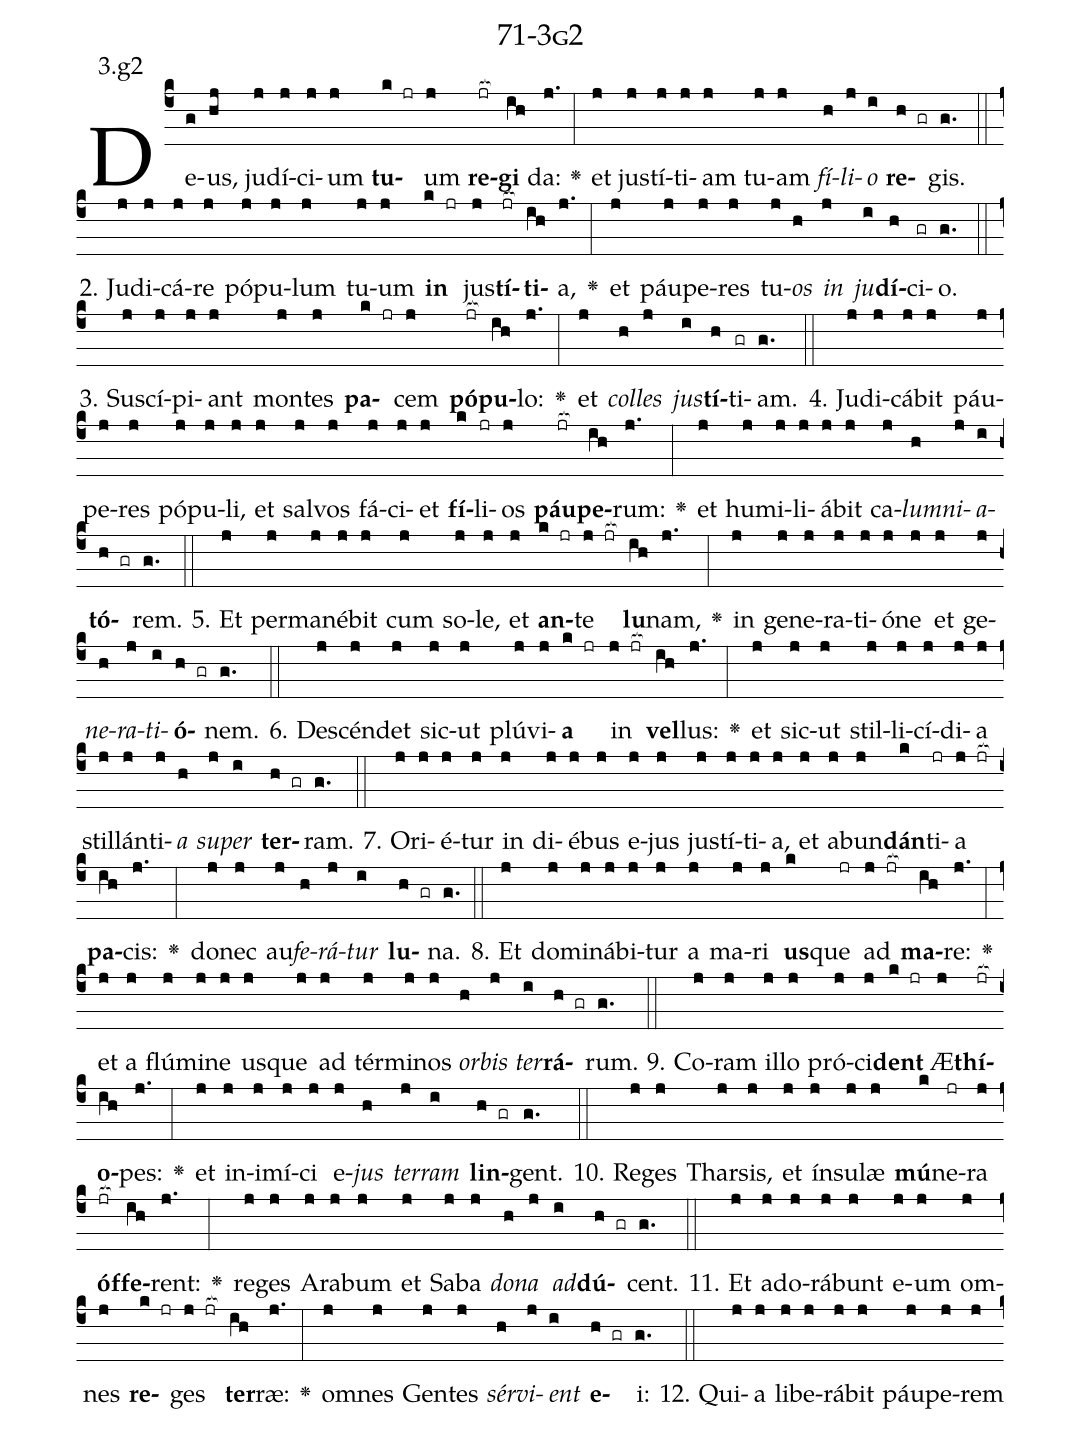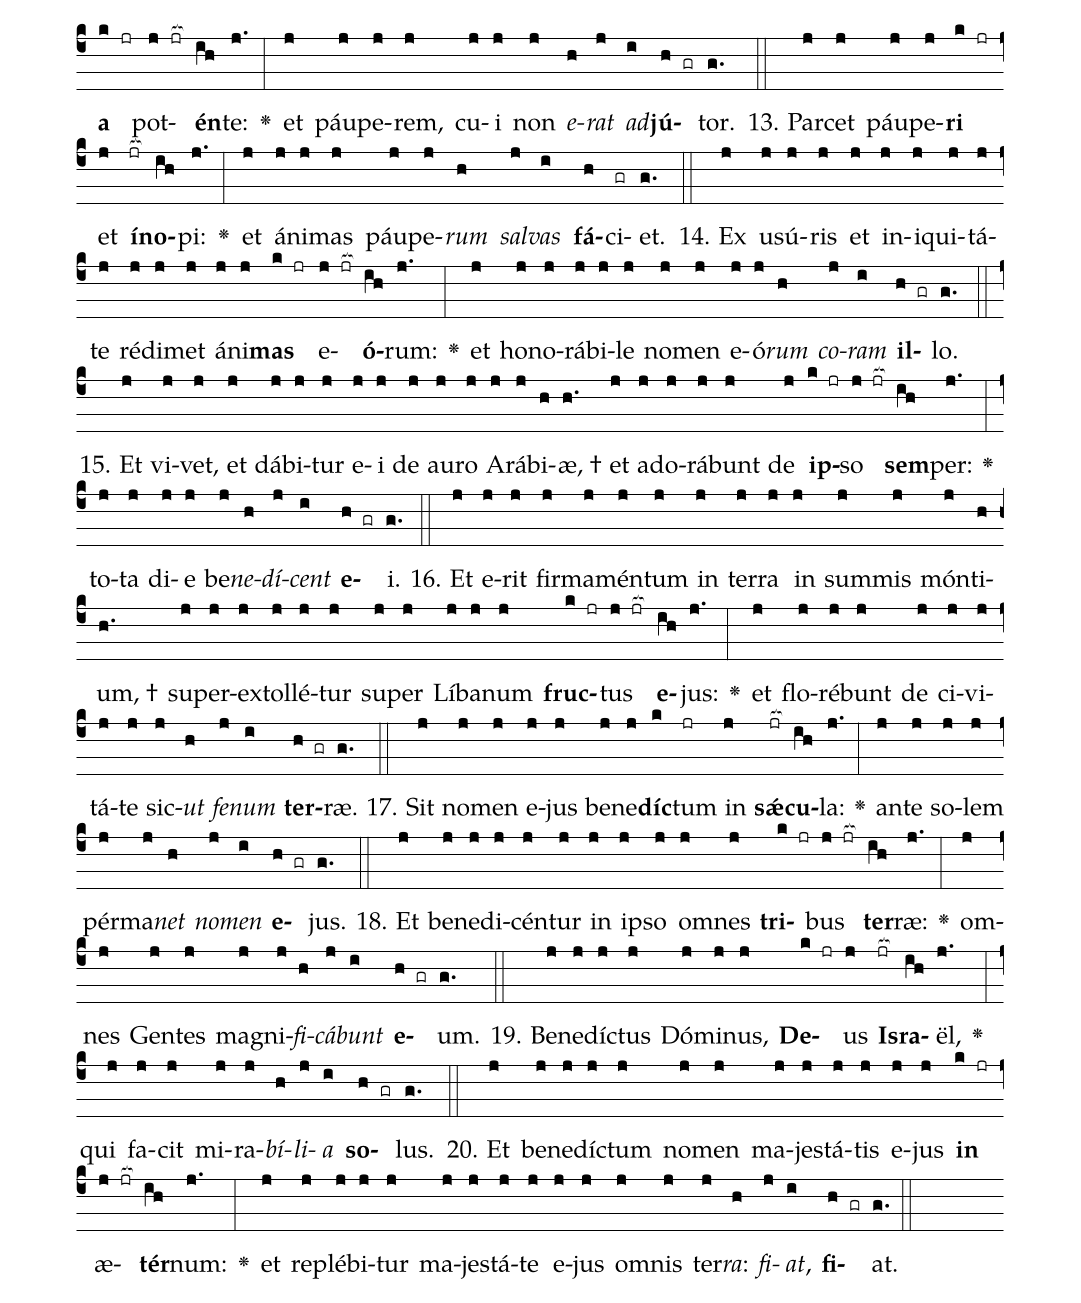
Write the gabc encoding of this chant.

name: 71-3g2;
annotation: 3.g2;
%%
(c4)De(g)us,(hj) ju(j)dí(j)ci(j)um(j) <b>tu</b>(k jr)um(j) <b>re</b>(jr[ocb:1{])<b>gi</b>(ih[ocb:0}]) da:(j.) <v>\greheightstar</v>(:) et(j) jus(j)tí(j)ti(j)am(j) tu(j)am(j) <i>fí</i>(h)<i>li</i>(j)<i>o</i>(i) <b>re</b>(h gr)gis.(g.) (::)
2. Ju(j)di(j)cá(j)re(j) pó(j)pu(j)lum(j) tu(j)um(j) <b>in</b>(k jr) jus(j)<b>tí</b>(jr[ocb:1{])<b>ti</b>(ih[ocb:0}])a,(j.) <v>\greheightstar</v>(:) et(j) páu(j)pe(j)res(j) tu(j)<i>os</i>(h) <i>in</i>(j) <i>ju</i>(i)<b>dí</b>(h)ci(gr)o.(g.) (::)
3. Su(j)scí(j)pi(j)ant(j) mon(j)tes(j) <b>pa</b>(k jr)cem(j) <b>pó</b>(jr[ocb:1{])<b>pu</b>(ih[ocb:0}])lo:(j.) <v>\greheightstar</v>(:) et(j) <i>col</i>(h)<i>les</i>(j) <i>jus</i>(i)<b>tí</b>(h)ti(gr)am.(g.) (::)
4. Ju(j)di(j)cá(j)bit(j) páu(j)pe(j)res(j) pó(j)pu(j)li,(j) et(j) sal(j)vos(j) fá(j)ci(j)et(j) <b>fí</b>(k)li(jr)os(j) <b>páu</b>(jr[ocb:1{])<b>pe</b>(ih[ocb:0}])rum:(j.) <v>\greheightstar</v>(:) et(j) hu(j)mi(j)li(j)á(j)bit(j) ca(j)<i>lum</i>(h)<i>ni</i>(j)<i>a</i>(i)<b>tó</b>(h gr)rem.(g.) (::)
5. Et(j) per(j)ma(j)né(j)bit(j) cum(j) so(j)le,(j) et(j) <b>an</b>(k jr)te(j jr[ocb:1{]) <b>lu</b>(ih[ocb:0}])nam,(j.) <v>\greheightstar</v>(:) in(j) ge(j)ne(j)ra(j)ti(j)ó(j)ne(j) et(j) ge(j)<i>ne</i>(h)<i>ra</i>(j)<i>ti</i>(i)<b>ó</b>(h gr)nem.(g.) (::)
6. De(j)scén(j)det(j) sic(j)ut(j) plú(j)vi(j)<b>a</b>(k jr) in(j jr[ocb:1{]) <b>vel</b>(ih[ocb:0}])lus:(j.) <v>\greheightstar</v>(:) et(j) sic(j)ut(j) stil(j)li(j)cí(j)di(j)a(j) stil(j)lán(j)ti(j)<i>a</i>(h) <i>su</i>(j)<i>per</i>(i) <b>ter</b>(h gr)ram.(g.) (::)
7. O(j)ri(j)é(j)tur(j) in(j) di(j)é(j)bus(j) e(j)jus(j) jus(j)tí(j)ti(j)a,(j) et(j) ab(j)un(j)<b>dán</b>(k)ti(jr)a(j jr[ocb:1{]) <b>pa</b>(ih[ocb:0}])cis:(j.) <v>\greheightstar</v>(:) do(j)nec(j) au(j)<i>fe</i>(h)<i>rá</i>(j)<i>tur</i>(i) <b>lu</b>(h gr)na.(g.) (::)
8. Et(j) do(j)mi(j)ná(j)bi(j)tur(j) a(j) ma(j)ri(j) <b>us</b>(k)que(jr) ad(j jr[ocb:1{]) <b>ma</b>(ih[ocb:0}])re:(j.) <v>\greheightstar</v>(:) et(j) a(j) flú(j)mi(j)ne(j) us(j)que(j) ad(j) tér(j)mi(j)nos(j) <i>or</i>(h)<i>bis</i>(j) <i>ter</i>(i)<b>rá</b>(h gr)rum.(g.) (::)
9. Co(j)ram(j) il(j)lo(j) pró(j)ci(j)<b>dent</b>(k jr) Æ(j)<b>thí</b>(jr[ocb:1{])<b>o</b>(ih[ocb:0}])pes:(j.) <v>\greheightstar</v>(:) et(j) in(j)i(j)mí(j)ci(j) e(j)<i>jus</i>(h) <i>ter</i>(j)<i>ram</i>(i) <b>lin</b>(h gr)gent.(g.) (::)
10. Re(j)ges(j) Thar(j)sis,(j) et(j) ín(j)su(j)læ(j) <b>mú</b>(k)ne(jr)ra(j) <b>óf</b>(jr[ocb:1{])<b>fe</b>(ih[ocb:0}])rent:(j.) <v>\greheightstar</v>(:) re(j)ges(j) A(j)ra(j)bum(j) et(j) Sa(j)ba(j) <i>do</i>(h)<i>na</i>(j) <i>ad</i>(i)<b>dú</b>(h gr)cent.(g.) (::)
11. Et(j) ad(j)o(j)rá(j)bunt(j) e(j)um(j) om(j)nes(j) <b>re</b>(k jr)ges(j jr[ocb:1{]) <b>ter</b>(ih[ocb:0}])ræ:(j.) <v>\greheightstar</v>(:) om(j)nes(j) Gen(j)tes(j) <i>sér</i>(h)<i>vi</i>(j)<i>ent</i>(i) <b>e</b>(h gr)i:(g.) (::)
12. Qui(j)a(j) li(j)be(j)rá(j)bit(j) páu(j)pe(j)rem(j) <b>a</b>(k jr) pot(j jr[ocb:1{])<b>én</b>(ih[ocb:0}])te:(j.) <v>\greheightstar</v>(:) et(j) páu(j)pe(j)rem,(j) cu(j)i(j) non(j) <i>e</i>(h)<i>rat</i>(j) <i>ad</i>(i)<b>jú</b>(h gr)tor.(g.) (::)
13. Par(j)cet(j) páu(j)pe(j)<b>ri</b>(k jr) et(j) <b>ín</b>(jr[ocb:1{])<b>o</b>(ih[ocb:0}])pi:(j.) <v>\greheightstar</v>(:) et(j) á(j)ni(j)mas(j) páu(j)pe(j)<i>rum</i>(h) <i>sal</i>(j)<i>vas</i>(i) <b>fá</b>(h)ci(gr)et.(g.) (::)
14. Ex(j) u(j)sú(j)ris(j) et(j) in(j)i(j)qui(j)tá(j)te(j) réd(j)i(j)met(j) á(j)ni(j)<b>mas</b>(k jr) e(j jr[ocb:1{])<b>ó</b>(ih[ocb:0}])rum:(j.) <v>\greheightstar</v>(:) et(j) ho(j)no(j)rá(j)bi(j)le(j) no(j)men(j) e(j)ó(j)<i>rum</i>(h) <i>co</i>(j)<i>ram</i>(i) <b>il</b>(h gr)lo.(g.) (::)
15. Et(j) vi(j)vet,(j) et(j) dá(j)bi(j)tur(j) e(j)i(j) de(j) au(j)ro(j) A(j)rá(j)bi(h)æ, †(h.) et(j) ad(j)o(j)rá(j)bunt(j) de(j) <b>ip</b>(k jr)so(j jr[ocb:1{]) <b>sem</b>(ih[ocb:0}])per:(j.) <v>\greheightstar</v>(:) to(j)ta(j) di(j)e(j) be(j)<i>ne</i>(h)<i>dí</i>(j)<i>cent</i>(i) <b>e</b>(h gr)i.(g.) (::)
16. Et(j) e(j)rit(j) fir(j)ma(j)mén(j)tum(j) in(j) ter(j)ra(j) in(j) sum(j)mis(j) món(j)ti(h)um, †(h.) su(j)per(j)ex(j)tol(j)lé(j)tur(j) su(j)per(j) Lí(j)ba(j)num(j) <b>fruc</b>(k jr)tus(j jr[ocb:1{]) <b>e</b>(ih[ocb:0}])jus:(j.) <v>\greheightstar</v>(:) et(j) flo(j)ré(j)bunt(j) de(j) ci(j)vi(j)tá(j)te(j) sic(j)<i>ut</i>(h) <i>fe</i>(j)<i>num</i>(i) <b>ter</b>(h gr)ræ.(g.) (::)
17. Sit(j) no(j)men(j) e(j)jus(j) be(j)ne(j)<b>díc</b>(k)tum(jr) in(j) <b>sǽ</b>(jr[ocb:1{])<b>cu</b>(ih[ocb:0}])la:(j.) <v>\greheightstar</v>(:) an(j)te(j) so(j)lem(j) pér(j)ma(j)<i>net</i>(h) <i>no</i>(j)<i>men</i>(i) <b>e</b>(h gr)jus.(g.) (::)
18. Et(j) be(j)ne(j)di(j)cén(j)tur(j) in(j) ip(j)so(j) om(j)nes(j) <b>tri</b>(k jr)bus(j jr[ocb:1{]) <b>ter</b>(ih[ocb:0}])ræ:(j.) <v>\greheightstar</v>(:) om(j)nes(j) Gen(j)tes(j) ma(j)gni(j)<i>fi</i>(h)<i>cá</i>(j)<i>bunt</i>(i) <b>e</b>(h gr)um.(g.) (::)
19. Be(j)ne(j)díc(j)tus(j) Dó(j)mi(j)nus,(j) <b>De</b>(k jr)us(j) <b>Is</b>(jr[ocb:1{])<b>ra</b>(ih[ocb:0}])ël,(j.) <v>\greheightstar</v>(:) qui(j) fa(j)cit(j) mi(j)ra(j)<i>bí</i>(h)<i>li</i>(j)<i>a</i>(i) <b>so</b>(h gr)lus.(g.) (::)
20. Et(j) be(j)ne(j)díc(j)tum(j) no(j)men(j) ma(j)jes(j)tá(j)tis(j) e(j)jus(j) <b>in</b>(k jr) æ(j jr[ocb:1{])<b>tér</b>(ih[ocb:0}])num:(j.) <v>\greheightstar</v>(:) et(j) re(j)plé(j)bi(j)tur(j) ma(j)jes(j)tá(j)te(j) e(j)jus(j) om(j)nis(j) ter(j)<i>ra</i>:(h) <i>fi</i>(j)<i>at</i>,(i) <b>fi</b>(h gr)at.(g.) (::)
